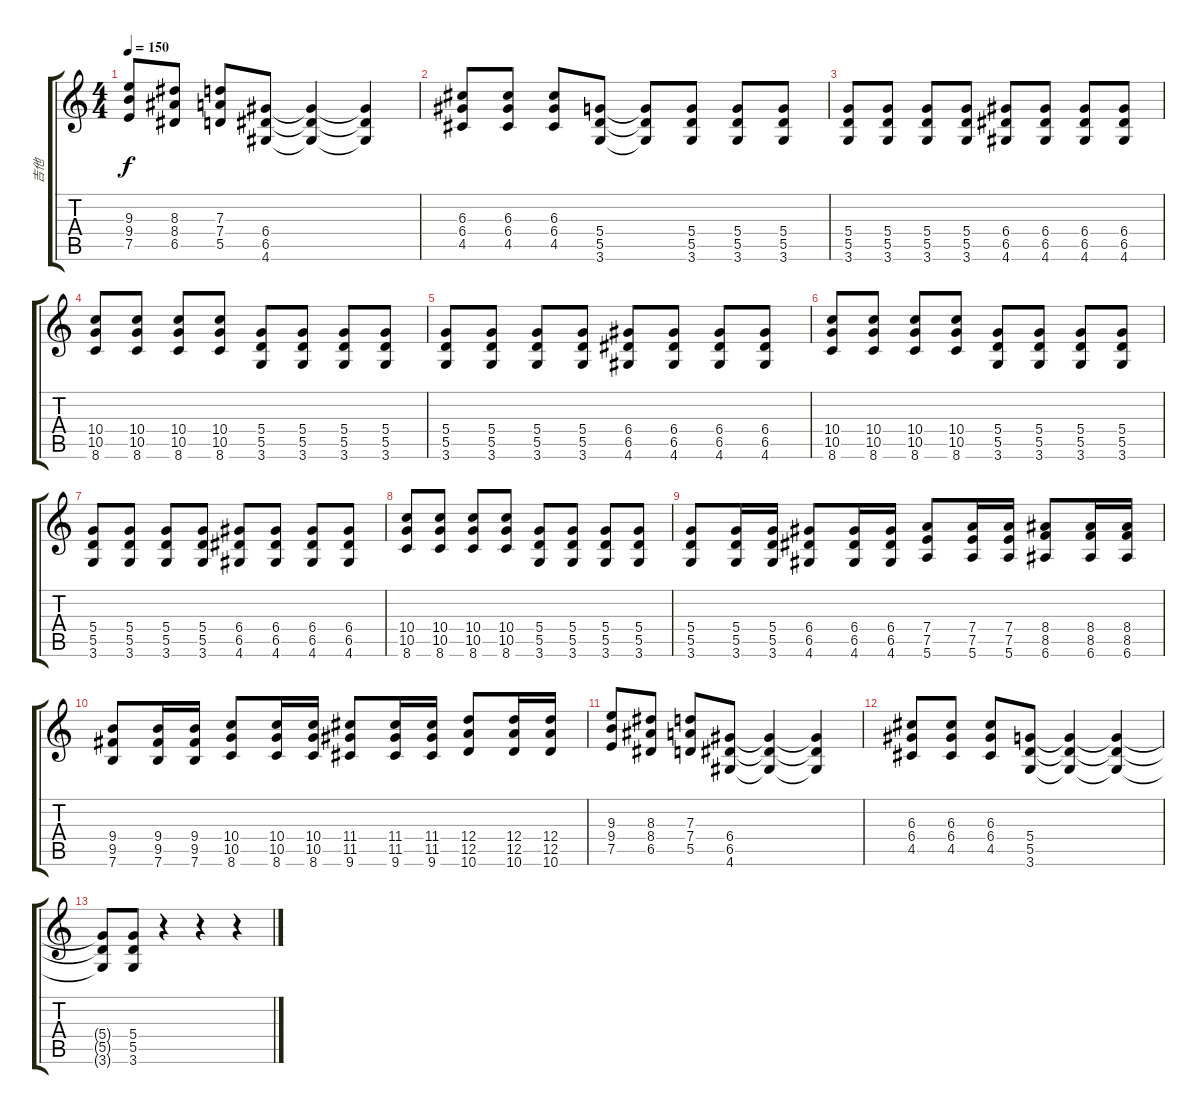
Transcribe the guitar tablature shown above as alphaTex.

\track ("吉他" "吉他") {instrument overdrivenguitar}
\staff {score tabs}
\tuning (E4 B3 G3 D3 A2 E2) {hide}
\ts (4 4)
\tempo 150
\clef g2
\ks c
(9.3 9.4 7.5).8{dy f} (8.3 8.4 6.5).8 (7.3 7.4 5.5).8 (6.4 6.5 4.6).8 (6.4{t} 6.5{t} 4.6{t}).4 (6.4{t} 6.5{t} 4.6{t}).4 |
(6.3 6.4 4.5).8 (6.3 6.4 4.5).8 (6.3 6.4 4.5).8 (5.4 5.5 3.6).8 (5.4{t} 5.5{t} 3.6{t}).8 (5.4 5.5 3.6).8 (5.4 5.5 3.6).8 (5.4 5.5 3.6).8 |
(5.4 5.5 3.6).8 (5.4 5.5 3.6).8 (5.4 5.5 3.6).8 (5.4 5.5 3.6).8 (6.4 6.5 4.6).8 (6.4 6.5 4.6).8 (6.4 6.5 4.6).8 (6.4 6.5 4.6).8 |
(10.4 10.5 8.6).8 (10.4 10.5 8.6).8 (10.4 10.5 8.6).8 (10.4 10.5 8.6).8 (5.4 5.5 3.6).8 (5.4 5.5 3.6).8 (5.4 5.5 3.6).8 (5.4 5.5 3.6).8 |
(5.4 5.5 3.6).8 (5.4 5.5 3.6).8 (5.4 5.5 3.6).8 (5.4 5.5 3.6).8 (6.4 6.5 4.6).8 (6.4 6.5 4.6).8 (6.4 6.5 4.6).8 (6.4 6.5 4.6).8 |
(10.4 10.5 8.6).8 (10.4 10.5 8.6).8 (10.4 10.5 8.6).8 (10.4 10.5 8.6).8 (5.4 5.5 3.6).8 (5.4 5.5 3.6).8 (5.4 5.5 3.6).8 (5.4 5.5 3.6).8 |
(5.4 5.5 3.6).8 (5.4 5.5 3.6).8 (5.4 5.5 3.6).8 (5.4 5.5 3.6).8 (6.4 6.5 4.6).8 (6.4 6.5 4.6).8 (6.4 6.5 4.6).8 (6.4 6.5 4.6).8 |
(10.4 10.5 8.6).8 (10.4 10.5 8.6).8 (10.4 10.5 8.6).8 (10.4 10.5 8.6).8 (5.4 5.5 3.6).8 (5.4 5.5 3.6).8 (5.4 5.5 3.6).8 (5.4 5.5 3.6).8 |
(5.4 5.5 3.6).8 (5.4 5.5 3.6).16 (5.4 5.5 3.6).16 (6.4 6.5 4.6).8 (6.4 6.5 4.6).16 (6.4 6.5 4.6).16 (7.4 7.5 5.6).8 (7.4 7.5 5.6).16 (7.4 7.5 5.6).16 (8.4 8.5 6.6).8 (8.4 8.5 6.6).16 (8.4 8.5 6.6).16 |
(9.4 9.5 7.6).8 (9.4 9.5 7.6).16 (9.4 9.5 7.6).16 (10.4 10.5 8.6).8 (10.4 10.5 8.6).16 (10.4 10.5 8.6).16 (11.4 11.5 9.6).8 (11.4 11.5 9.6).16 (11.4 11.5 9.6).16 (12.4 12.5 10.6).8 (12.4 12.5 10.6).16 (12.4 12.5 10.6).16 |
(9.3 9.4 7.5).8 (8.3 8.4 6.5).8 (7.3 7.4 5.5).8 (6.4 6.5 4.6).8 (6.4{t} 6.5{t} 4.6{t}).4 (6.4{t} 6.5{t} 4.6{t}).4 |
(6.3 6.4 4.5).8 (6.3 6.4 4.5).8 (6.3 6.4 4.5).8 (5.4 5.5 3.6).8 (5.4{t} 5.5{t} 3.6{t}).4 (5.4{t} 5.5{t} 3.6{t}).4 |
(5.4{t} 5.5{t} 3.6{t}).8 (5.4 5.5 3.6).8 r.4 r.4 r.4
